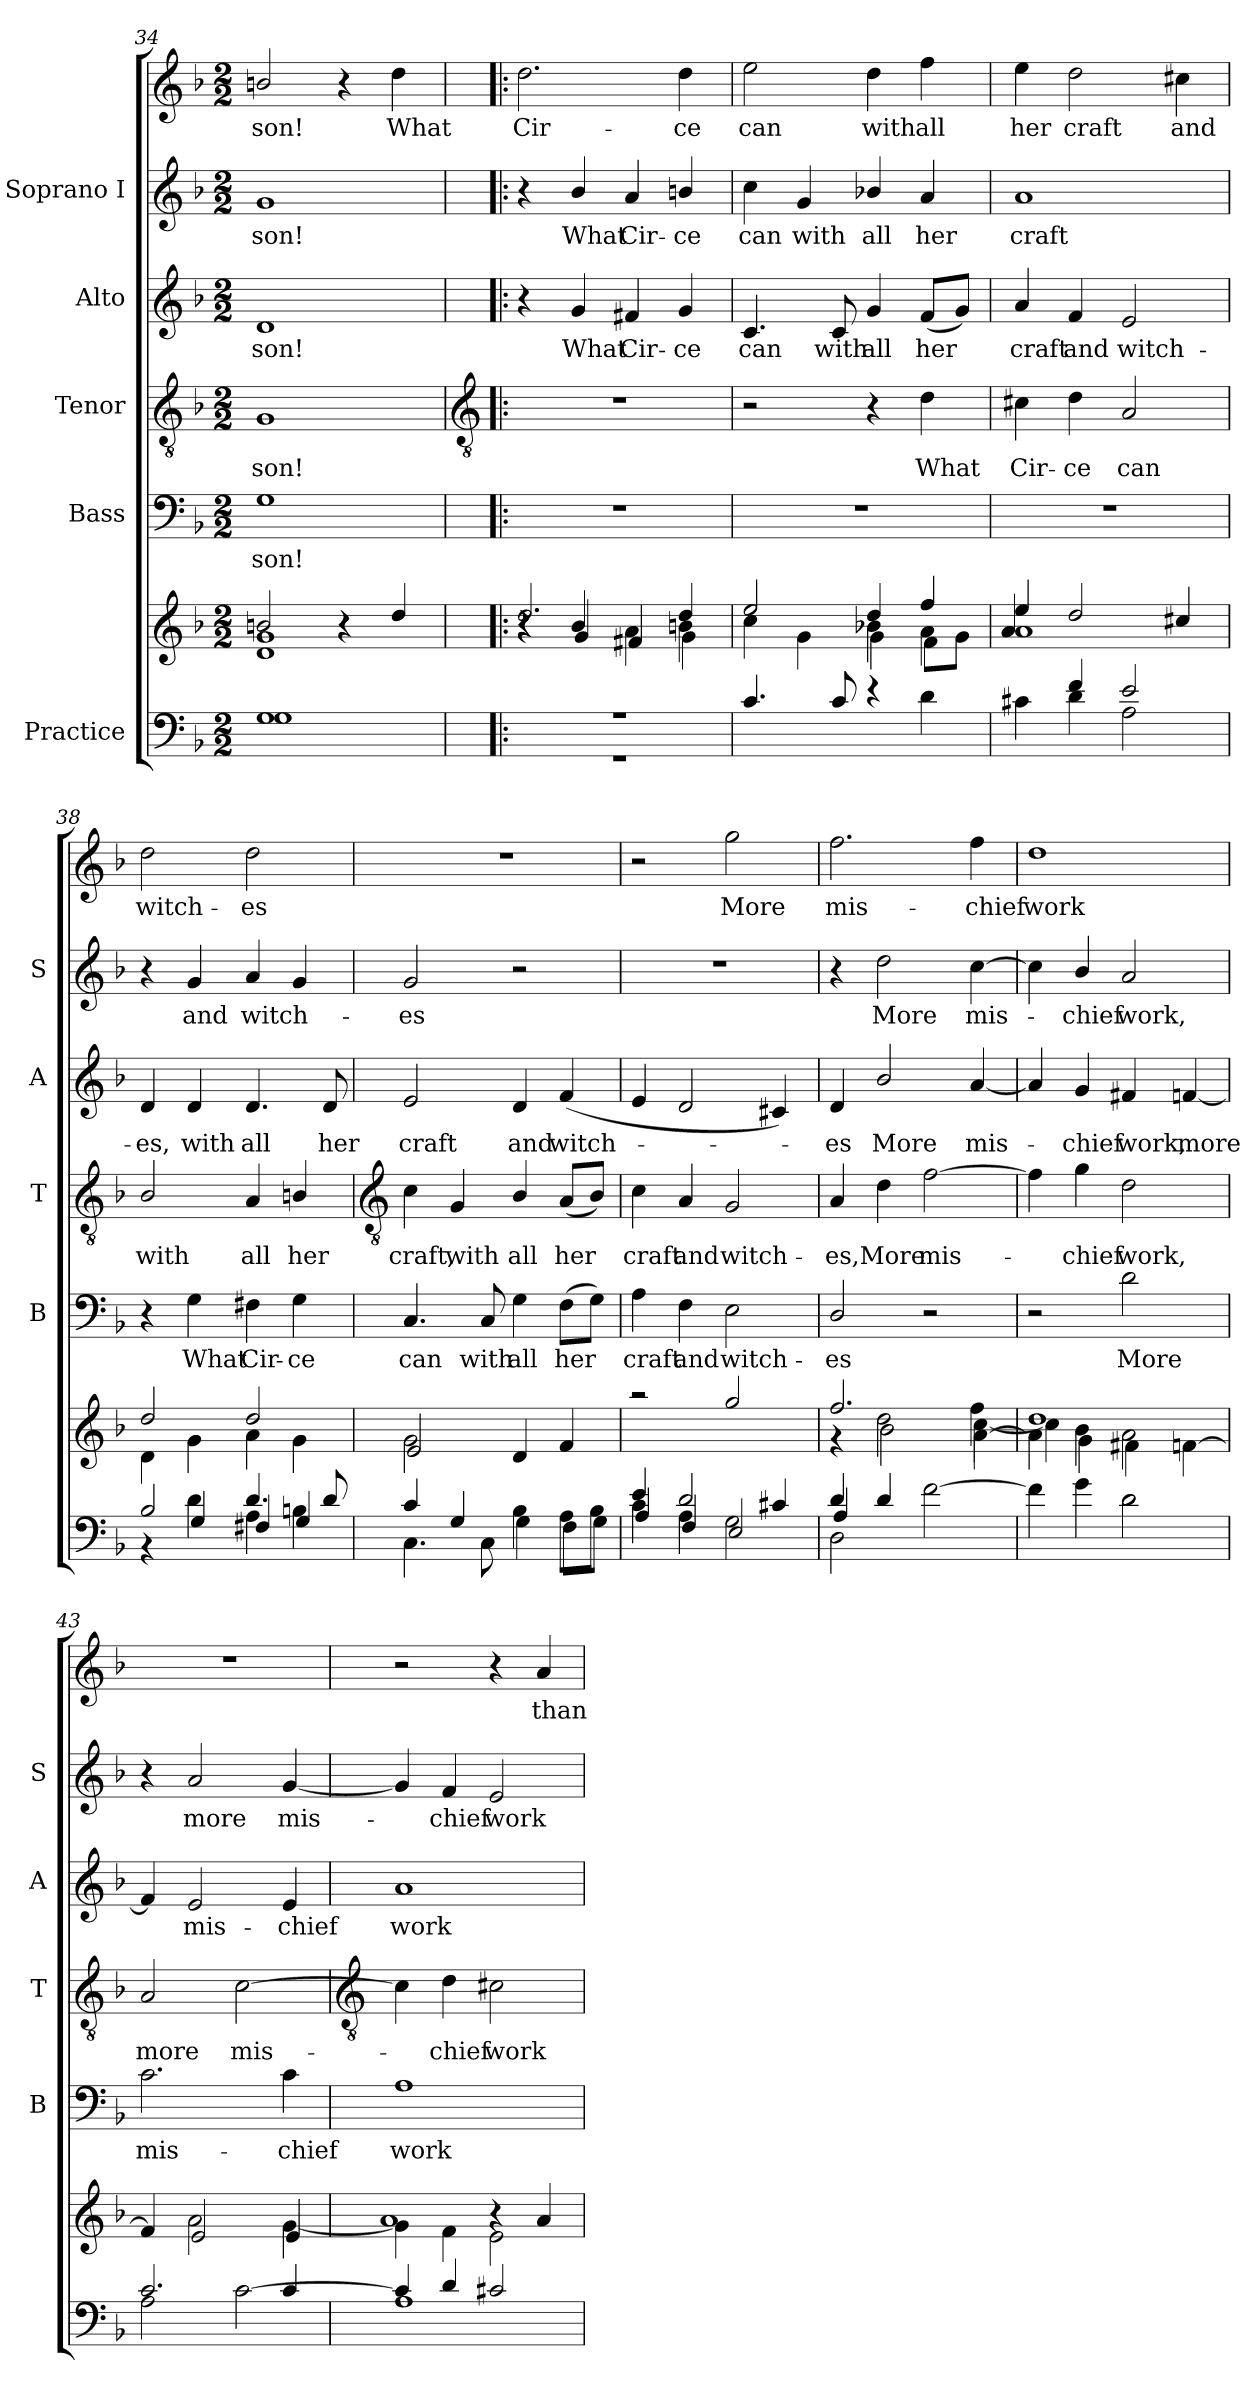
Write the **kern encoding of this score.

**kern	**kern	**kern	**text	**kern	**text	**kern	**text	**kern	**text	**kern	**text
*part5	*part5	*part4	*part4	*part3	*part3	*part2	*part2	*part1	*part1	*part1	*part1
*staff7	*staff6	*staff5	*staff5	*staff4	*staff4	*staff3	*staff3	*staff2	*staff2	*staff1	*staff1
*I"Practice	*	*I"Bass	*	*I"Tenor	*	*I"Alto	*	*I"Soprano I	*	*	*
*	*	*I'B	*	*I'T	*	*I'A	*	*I'S	*	*	*
*clefF4	*clefG2	*clefF4	*	*clefGv2	*	*clefG2	*	*clefG2	*	*clefG2	*
*k[b-]	*k[b-]	*k[b-]	*	*k[b-]	*	*k[b-]	*	*k[b-]	*	*k[b-]	*
*F:	*F:	*F:	*	*F:	*	*F:	*	*F:	*	*F:	*
*M2/2	*M2/2	*M2/2	*	*M2/2	*	*M2/2	*	*M2/2	*	*M2/2	*
=34	=34	=34	=34	=34	=34	=34	=34	=34	=34	=34	=34
*^	*^	*	*	*	*	*	*	*	*	*	*
*	*	*	*^	*	*	*	*	*	*	*	*	*	*
!	!	!	!	!	!	!LO:LY:b	!	!LO:LY:b	!	!LO:LY:b	!	!LO:LY:b	!	!LO:LY:b
1G	1G	2bn/	1g	1d\	1G	-son!	1G	son!	1d	son!	1g	son!	2bn/	son!
.	.	4r	.	.	.	.	.	.	.	.	.	.	4r	.
!	!	!	!	!	!	!	!	!	!	!	!	!	!	!LO:LY:b
.	.	4dd/	.	.	.	.	.	.	.	.	.	.	4dd	What
!!LO:LB:g=z
=35!|:	=35!|:	=35!|:	=35!|:	=35!|:	=35!|:	=35!|:	=35!|:	=35!|:	=35!|:	=35!|:	=35!|:	=35!|:	=35!|:	=35!|:
*	*	*	*	*	*	*	*clefGv2	*	*	*	*	*	*	*
!	!	!	!	!	!	!	!	!	!	!	!	!	!	!LO:LY:b
1r	1r	2.dd/	4r	4r	1r	.	1r	.	4r	.	4r	.	2.dd	Cir-
!	!	!	!	!	!	!	!	!	!	!LO:LY:b	!	!LO:LY:b	!	!
.	.	.	4b-/	4g	.	.	.	.	4g	What	4b-/	What	.	.
!	!	!	!	!	!	!	!	!	!	!LO:LY:b	!	!LO:LY:b	!	!
.	.	.	4a	4f#X	.	.	.	.	4f#X	Cir-	4a	Cir-	.	.
!	!	!	!	!	!	!	!	!	!	!LO:LY:b	!	!LO:LY:b	!	!LO:LY:b
.	.	4dd	4bn\	4g\	.	.	.	.	4g	-ce	4bn/	-ce	4dd	-ce
=36	=36	=36	=36	=36	=36	=36	=36	=36	=36	=36	=36	=36	=36	=36
*	*^	*	*	*	*	*	*	*	*	*	*	*	*	*
!	!	!	!	!	!	!	!	!	!	!	!LO:LY:b	!	!LO:LY:b	!	!LO:LY:b
4.c	2ryy	1ryy	2ee/	4cc	2ryy	1r	.	2r	.	4.c	can	4cc	can	2ee	can
!	!	!	!	!	!	!	!	!	!	!	!	!	!LO:LY:b	!	!
.	.	.	.	4g\	.	.	.	.	.	.	.	4g	with	.	.
!	!	!	!	!	!	!	!	!	!	!	!LO:LY:b	!	!	!	!
8c	.	.	.	.	.	.	.	.	.	8c	with	.	.	.	.
!	!	!	!	!	!	!	!	!	!	!	!LO:LY:b	!	!LO:LY:b	!	!LO:LY:b
2ryy	4r	.	4dd	4b-X\	4g\	.	.	4r	.	4g	all	4b-X/	all	4dd	with
!	!	!	!	!	!	!	!	!	!LO:LY:b	!	!LO:LY:b	!	!LO:LY:b	!	!LO:LY:b
.	4d	.	4ff/	4a	8f\L	.	.	4d	What	(<8fL	her	4a	her	4ff	all
.	.	.	.	.	8g\J	.	.	.	.	8gJ)	.	.	.	.	.
=37	=37	=37	=37	=37	=37	=37	=37	=37	=37	=37	=37	=37	=37	=37	=37
!	!	!	!	!	!	!	!	!	!LO:LY:b	!	!LO:LY:b	!	!LO:LY:b	!	!LO:LY:b
4ryy	4c#X	1ryy	4ee/	1a	4a	1r	.	4c#X	Cir-	4a	craft	1a	craft	4ee	her
!	!	!	!	!	!	!	!	!	!LO:LY:b	!	!LO:LY:b	!	!	!	!LO:LY:b
4f	4d	.	2dd/	.	2.ryy	.	.	4d	-ce	4f	and	.	.	2dd	craft
!	!	!	!	!	!	!	!	!	!LO:LY:b	!	!LO:LY:b	!	!	!	!
2e	2A	.	.	.	.	.	.	2A	can	2e	witch-	.	.	.	.
!	!	!	!	!	!	!	!	!	!	!	!	!	!	!	!LO:LY:b
.	.	.	4cc#X/	.	.	.	.	.	.	.	.	.	.	4cc#X	and
=38	=38	=38	=38	=38	=38	=38	=38	=38	=38	=38	=38	=38	=38	=38	=38
!	!	!	!	!	!	!	!	!	!LO:LY:b	!	!LO:LY:b	!	!	!	!LO:LY:b
4ryy	2B-/	4r	2dd/	4ryy	4d\	4r	.	2B-/	with	4d	-es,	4r	.	2dd	witch-
!	!	!	!	!	!	!	!LO:LY:b	!	!	!	!LO:LY:b	!	!LO:LY:b	!	!
4d\	.	4G	.	4g\	2.ryy	4G	What	.	.	4d	with	4g	and	.	.
!	!	!	!	!	!	!	!LO:LY:b	!	!LO:LY:b	!	!LO:LY:b	!	!LO:LY:b	!	!LO:LY:b
4.d/	4A	4F#X	2dd/	4a\	.	4F#X	Cir-	4A	all	4.d	all	4a	witch-	2dd	-es
!	!	!	!	!	!	!	!LO:LY:b	!	!LO:LY:b	!	!	!	!	!	!
.	4Bn\	4G	.	4g\	.	4G	-ce	4Bn/	her	.	.	4g	.	.	.
!	!	!	!	!	!	!	!	!	!	!	!LO:LY:b	!	!	!	!
8d/	.	.	.	.	.	.	.	.	.	8d	her	.	.	.	.
*v	*v	*v	*	*	*	*	*	*	*	*	*	*	*	*	*
!!LO:LB:g=z
=39	=39	=39	=39	=39	=39	=39	=39	=39	=39	=39	=39	=39	=39
*	*	*	*	*	*	*clefGv2	*	*	*	*	*	*	*
*^	*	*	*	*	*	*	*	*	*	*	*	*	*
!	!	!	!	!	!	!LO:LY:b	!	!LO:LY:b	!	!LO:LY:b	!	!LO:LY:b	!	!
4c/	4.C\	1ryy	2g	2e	4.C	can	4c	craft,	2e	craft	2g	es	1r	.
!	!	!	!	!	!	!	!	!LO:LY:b	!	!	!	!	!	!
4G/	.	.	.	.	.	.	4G	with	.	.	.	.	.	.
!	!	!	!	!	!	!LO:LY:b	!	!	!	!	!	!	!	!
.	8C\	.	.	.	8C	with	.	.	.	.	.	.	.	.
!	!	!	!	!	!	!LO:LY:b	!	!LO:LY:b	!	!LO:LY:b	!	!	!	!
4B-\	4G	.	2ryy	4d	4G	all	4B-/	all	4d	and	2r	.	.	.
!	!	!	!	!	!	!LO:LY:b	!	!LO:LY:b	!	!LO:LY:b	!	!	!	!
8AL	8FL	.	.	4f	(>8FL	her	(<8AL	her	(<4f	witch-	.	.	.	.
8B-\J	8GJ	.	.	.	8GJ)	.	8B-J)	.	.	.	.	.	.	.
*	*	*	*v	*v	*	*	*	*	*	*	*	*	*	*
=40	=40	=40	=40	=40	=40	=40	=40	=40	=40	=40	=40	=40	=40
*	*^	*	*	*	*	*	*	*	*	*	*	*	*
!	!	!	!	!	!	!LO:LY:b	!	!LO:LY:b	!	!	!	!	!	!
4e	4c\	4A	2r	1ryy	4A	craft	4c	craft	4e	.	1r	.	2r	.
!	!	!	!	!	!	!LO:LY:b	!	!LO:LY:b	!	!	!	!	!	!
2d/	4A\	4F	.	.	4F	and	4A	and	2d	.	.	.	.	.
!	!	!	!	!	!	!LO:LY:b	!	!LO:LY:b	!	!	!	!	!	!LO:LY:b
.	2G\	2E	2gg	.	2E	witch-	2G	witch-	.	.	.	.	2gg	More
4c#X/	.	.	.	.	.	.	.	.	4c#X)	.	.	.	.	.
=41	=41	=41	=41	=41	=41	=41	=41	=41	=41	=41	=41	=41	=41	=41
*	*	*	*	*^	*	*	*	*	*	*	*	*	*	*
!	!	!	!	!	!	!	!LO:LY:b	!	!LO:LY:b	!	!LO:LY:b	!	!	!	!LO:LY:b
4d/	4A/	2D\	2.ff/	4r	4ryy	2D/	-es	4A	-es,	4d	es	4r	.	2.ff	mis-
!	!	!	!	!	!	!	!	!	!LO:LY:b	!	!LO:LY:b	!	!LO:LY:b	!	!
2.ryy	4d/	.	.	2dd	2b-\	.	.	4d	More	2b-/	More	2dd	More	.	.
!	!	!	!	!	!	!	!	!	!LO:LY:b	!	!	!	!	!	!
.	[2f\	2ryy	.	.	.	2r	.	[2f	mis-	.	.	.	.	.	.
!	!	!	!	!	!	!	!	!	!	!	!LO:LY:b	!	!LO:LY:b	!	!LO:LY:b
.	.	.	4ff\	[4cc\	[4a\	.	.	.	.	[4a	mis-	[4cc	mis-	4ff	-chief
*	*v	*v	*	*	*	*	*	*	*	*	*	*	*	*	*
=42	=42	=42	=42	=42	=42	=42	=42	=42	=42	=42	=42	=42	=42	=42
!	!	!	!	!	!	!	!	!	!	!	!	!	!	!LO:LY:b
4f\]	2ryy	1dd	4cc]	4a\]	2r	.	4f]	.	4a]	.	4cc]	.	1dd	work
!	!	!	!	!	!	!	!	!LO:LY:b	!	!LO:LY:b	!	!LO:LY:b	!	!
4g\	.	.	4b-\	4g\	.	.	4g	chief	4g	chief	4b-/	chief	.	.
!	!	!	!	!	!	!LO:LY:b	!	!LO:LY:b	!	!LO:LY:b	!	!LO:LY:b	!	!
2d\	2d	.	2a	4f#X\	2d	More	2d	work,	4f#X	work,	2a	work,	.	.
!	!	!	!	!	!	!	!	!	!	!LO:LY:b	!	!	!	!
.	.	.	.	[4fn\	.	.	.	.	[4fn	more	.	.	.	.
=43	=43	=43	=43	=43	=43	=43	=43	=43	=43	=43	=43	=43	=43	=43
!	!	!	!	!	!	!LO:LY:b	!	!LO:LY:b	!	!	!	!	!	!
2A\	2.c/	1ryy	4ryy	4f]	2.c	mis-	2A	more	4f]	.	4r	.	1r	.
!	!	!	!	!	!	!	!	!	!	!LO:LY:b	!	!LO:LY:b	!	!
.	.	.	2a	2e	.	.	.	.	2e	mis-	2a	more	.	.
!	!	!	!	!	!	!	!	!LO:LY:b	!	!	!	!	!	!
[2c\	.	.	.	.	.	.	[2c	mis-	.	.	.	.	.	.
!	!	!	!	!	!	!LO:LY:b	!	!	!	!LO:LY:b	!	!LO:LY:b	!	!
.	4c/	.	[4g	4e	4c	-chief	.	.	4e	-chief	[4g	mis-	.	.
!!LO:LB:g=z
=44	=44	=44	=44	=44	=44	=44	=44	=44	=44	=44	=44	=44	=44	=44
*	*	*	*	*	*	*	*clefGv2	*	*	*	*	*	*	*
!	!	!	!	!	!	!LO:LY:b	!	!	!	!LO:LY:b	!	!	!	!
4c/]	1A	2ryy	4g\]	1a	1A	work	4c]	.	1a	work	4g]	.	2r	.
!	!	!	!	!	!	!	!	!LO:LY:b	!	!	!	!LO:LY:b	!	!
4d/	.	.	4f\	.	.	.	4d	chief	.	.	4f	chief	.	.
!	!	!	!	!	!	!	!	!LO:LY:b	!	!	!	!LO:LY:b	!	!
2c#X/	.	4r	2e\	.	.	.	2c#X	work	.	.	2e	work	4r	.
!	!	!	!	!	!	!	!	!	!	!	!	!	!	!LO:LY:b
.	.	4a	.	.	.	.	.	.	.	.	.	.	4a	than
*v	*v	*	*	*	*	*	*	*	*	*	*	*	*	*
*	*v	*v	*v	*	*	*	*	*	*	*	*	*	*
=	=	=	=	=	=	=	=	=	=	=	=
*-	*-	*-	*-	*-	*-	*-	*-	*-	*-	*-	*-
